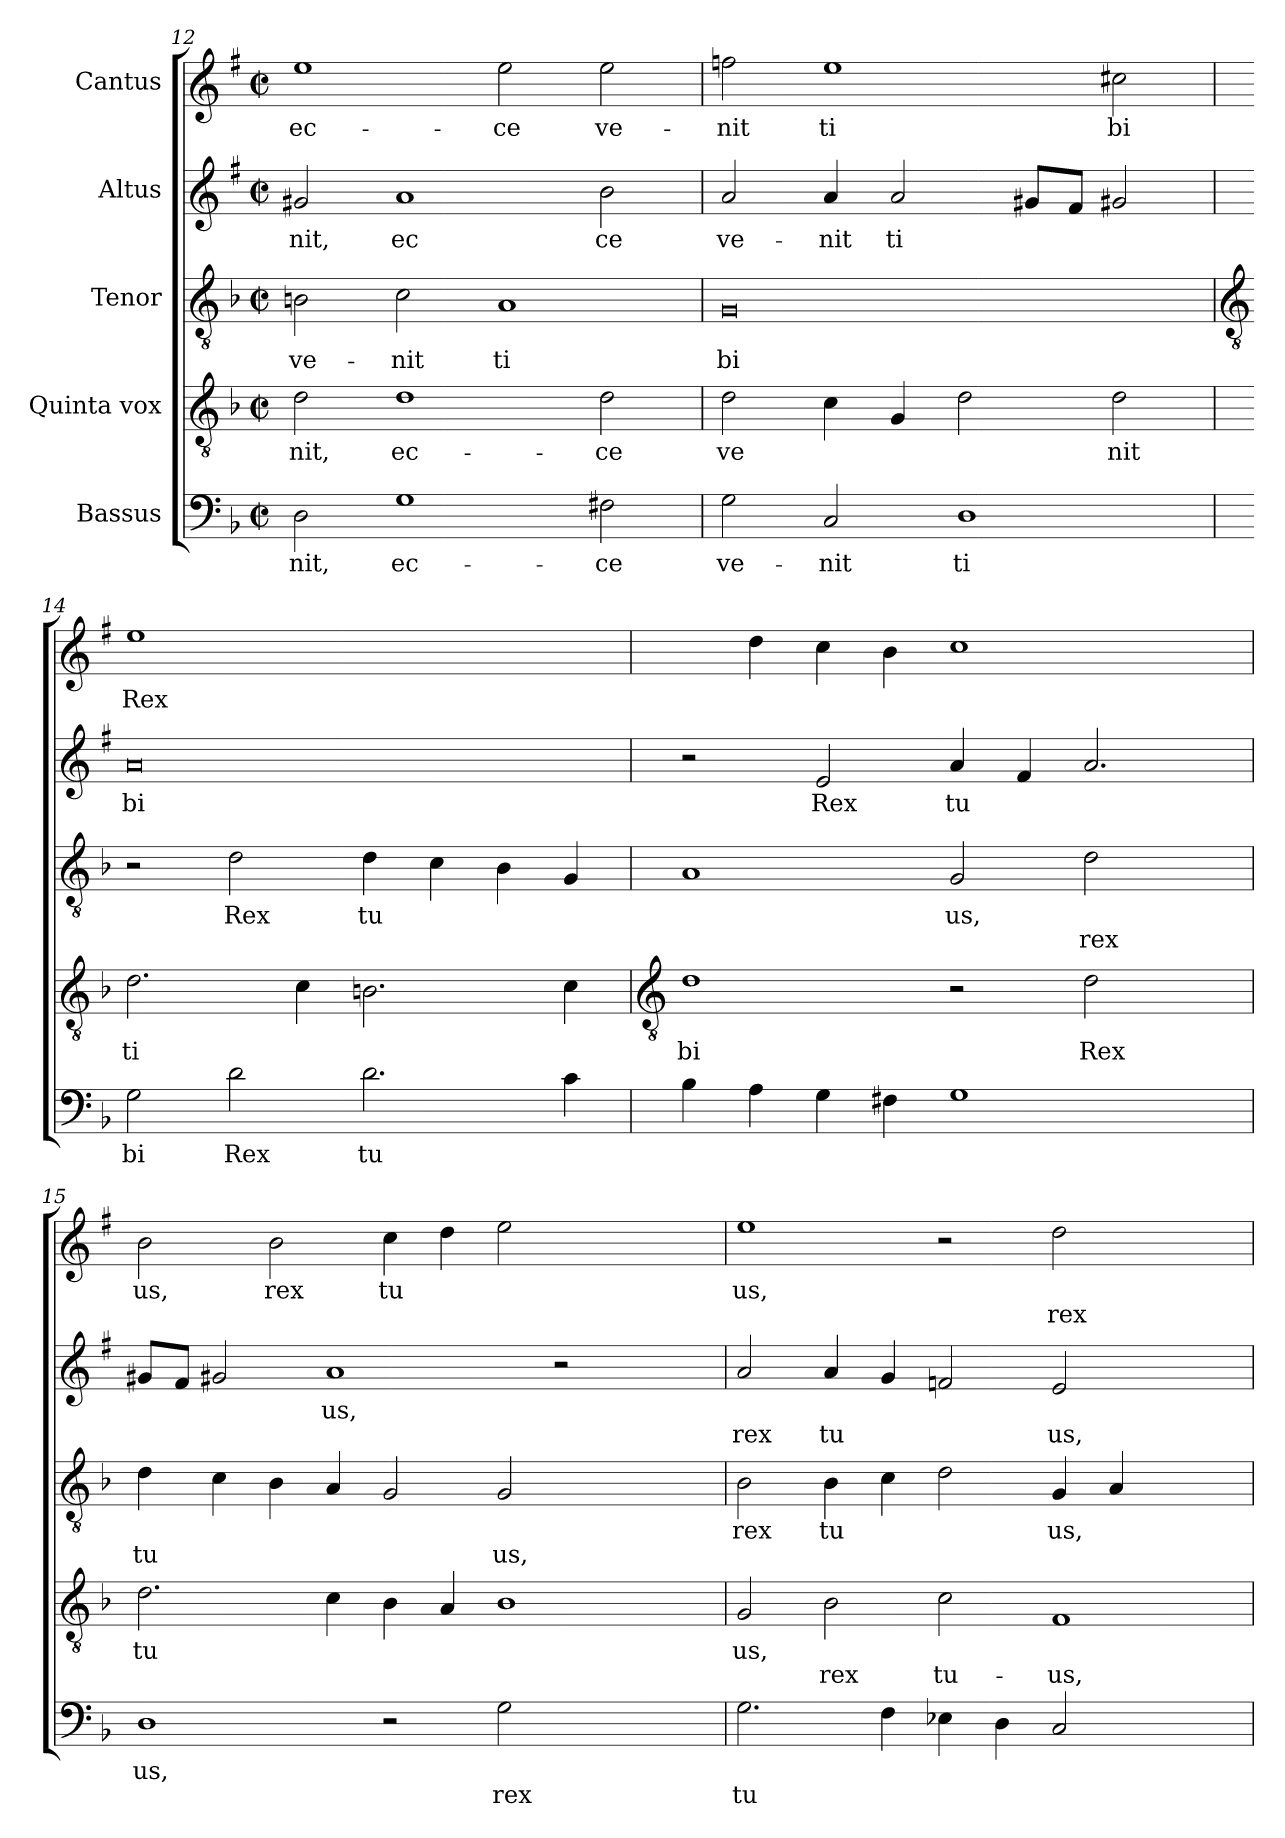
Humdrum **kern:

**kern	**text	**text	**kern	**text	**text	**kern	**text	**text	**kern	**text	**text	**kern	**text	**text
*part5	*part5	*part5	*part4	*part4	*part4	*part3	*part3	*part3	*part2	*part2	*part2	*part1	*part1	*part1
*staff5	*staff5	*staff5	*staff4	*staff4	*staff4	*staff3	*staff3	*staff3	*staff2	*staff2	*staff2	*staff1	*staff1	*staff1
*I"Bassus	*	*	*I"Quinta vox	*	*	*I"Tenor	*	*	*I"Altus	*	*	*I"Cantus	*	*
*clefF4	*	*	*clefGv2	*	*	*clefGv2	*	*	*clefG2	*	*	*clefG2	*	*
*	*	*	*	*	*	*	*	*	*ITrd1c2	*	*	*ITrd1c2	*	*
*k[b-]	*	*	*k[b-]	*	*	*k[b-]	*	*	*k[b-]	*	*	*k[b-]	*	*
*F:	*	*	*F:	*	*	*F:	*	*	*F:	*	*	*F:	*	*
*M4/2	*	*	*M4/2	*	*	*M4/2	*	*	*M4/2	*	*	*M4/2	*	*
*met(c|)	*	*	*met(c|)	*	*	*met(c|)	*	*	*met(c|)	*	*	*met(c|)	*	*
=12A	=12A	=12A	=12A	=12A	=12A	=12A	=12A	=12A	=12A	=12A	=12A	=12A	=12A	=12A
!	!LO:LY:b	!	!	!LO:LY:b	!	!	!LO:LY:b	!	!	!LO:LY:b	!	!	!LO:LY:b	!
2D	nit,	.	2d	nit,	.	2Bn	ve-	.	2f#X	nit,	.	1dd	ec-	.
!	!LO:LY:b	!	!	!LO:LY:b	!	!	!LO:LY:b	!	!	!LO:LY:b	!	!	!	!
1G	ec-	.	1d	ec-	.	2c	-nit	.	1g	ec	.	.	.	.
!	!	!	!	!	!	!	!LO:LY:b	!	!	!	!	!	!LO:LY:b	!
.	.	.	.	.	.	1A	ti	.	.	.	.	2dd	-ce	.
!	!LO:LY:b	!	!	!LO:LY:b	!	!	!	!	!	!LO:LY:b	!	!	!LO:LY:b	!
2F#X	-ce	.	2d	-ce	.	.	.	.	2a	ce	.	2dd	ve-	.
=13A	=13A	=13A	=13A	=13A	=13A	=13A	=13A	=13A	=13A	=13A	=13A	=13A	=13A	=13A
!	!LO:LY:b	!	!	!LO:LY:b	!	!	!LO:LY:b	!	!	!LO:LY:b	!	!	!LO:LY:b	!
2G	ve-	.	2d	ve	.	0G	bi	.	2g	ve-	.	2ee-X	-nit	.
!	!LO:LY:b	!	!	!	!	!	!	!	!	!LO:LY:b	!	!	!LO:LY:b	!
2C	-nit	.	4c	.	.	.	.	.	4g	-nit	.	1dd	ti	.
!	!	!	!	!	!	!	!	!	!	!LO:LY:b	!	!	!	!
.	.	.	4G	.	.	.	.	.	2g	ti	.	.	.	.
!	!LO:LY:b	!	!	!	!	!	!	!	!	!	!	!	!	!
1D	ti	.	2d	.	.	.	.	.	.	.	.	.	.	.
.	.	.	.	.	.	.	.	.	8f#L	.	.	.	.	.
.	.	.	.	.	.	.	.	.	8eJ	.	.	.	.	.
!	!	!	!	!LO:LY:b	!	!	!	!	!	!	!	!	!LO:LY:b	!
.	.	.	2d	nit	.	.	.	.	2f#X	.	.	2bn	bi	.
!!LO:LB:g=z
=14A	=14A	=14A	=14A	=14A	=14A	=14A	=14A	=14A	=14A	=14A	=14A	=14A	=14A	=14A
*	*	*	*	*	*	*clefGv2	*	*	*	*	*	*	*	*
!	!LO:LY:b	!	!	!LO:LY:b	!	!	!	!	!	!LO:LY:b	!	!	!LO:LY:b	!
2G	bi	.	2.d	ti	.	2r	.	.	0g	bi	.	1dd	Rex	.
!	!LO:LY:b	!	!	!	!	!	!LO:LY:b	!	!	!	!	!	!	!
2d	Rex	.	.	.	.	2d	Rex	.	.	.	.	.	.	.
.	.	.	4c	.	.	.	.	.	.	.	.	.	.	.
!	!LO:LY:b	!	!	!	!	!	!LO:LY:b	!	!	!	!	!	!LO:LY:b	!
2.d	tu	.	2.Bn	.	.	4d	tu	.	.	.	.	[2ddyy	tu	.
.	.	.	.	.	.	4c	.	.	.	.	.	.	.	.
.	.	.	.	.	.	4B-	.	.	.	.	.	2ryy	.	.
4c	.	.	4c	.	.	4G	.	.	.	.	.	.	.	.
!!LO:LB:g=z
=15	=15	=15	=15	=15	=15	=15	=15	=15	=15	=15	=15	=15	=15	=15
*	*	*	*clefGv2	*	*	*	*	*	*	*	*	*	*	*
!	!	!	!	!LO:LY:b	!	!	!	!	!	!	!	!	!	!
4B-	.	.	1d	bi	.	1A	.	.	2r	.	.	4ddyy]	.	.
4A	.	.	.	.	.	.	.	.	.	.	.	4cc	.	.
!	!	!	!	!	!	!	!	!	!	!LO:LY:b	!	!	!	!
4G	.	.	.	.	.	.	.	.	2d	Rex	.	4b-	.	.
4F#X	.	.	.	.	.	.	.	.	.	.	.	4a	.	.
!	!	!	!	!	!	!	!LO:LY:b	!	!	!LO:LY:b	!	!	!	!
1G	.	.	2r	.	.	2G	us,	.	4g	tu	.	1b-	.	.
.	.	.	.	.	.	.	.	.	4e	.	.	.	.	.
!	!	!	!	!LO:LY:b	!	!	!	!LO:LY:b	!	!	!	!	!	!
.	.	.	2d	Rex	.	2d	.	rex	2.g	.	.	.	.	.
4ryy	.	.	4ryy	.	.	4ryy	.	.	.	.	.	4ryy	.	.
=15A	=15A	=15A	=15A	=15A	=15A	=15A	=15A	=15A	=15A	=15A	=15A	=15A	=15A	=15A
!	!LO:LY:b	!	!	!LO:LY:b	!	!	!	!LO:LY:b	!	!	!	!	!LO:LY:b	!
1D	us,	.	2.d	tu	.	4d	.	tu	8f#L	.	.	2a	us,	.
.	.	.	.	.	.	.	.	.	8eJ	.	.	.	.	.
.	.	.	.	.	.	4c	.	.	2f#X	.	.	.	.	.
!	!	!	!	!	!	!	!	!	!	!	!	!	!LO:LY:b	!
.	.	.	.	.	.	4B-	.	.	.	.	.	2a	rex	.
!	!	!	!	!	!	!	!	!	!	!LO:LY:b	!	!	!	!
.	.	.	4c	.	.	4A	.	.	1g	us,	.	.	.	.
!	!	!	!	!	!	!	!	!	!	!	!	!	!LO:LY:b	!
2r	.	.	4B-	.	.	2G	.	.	.	.	.	4b-	tu	.
.	.	.	4A	.	.	.	.	.	.	.	.	4cc	.	.
!	!	!LO:LY:b	!	!	!	!	!	!LO:LY:b	!	!	!	!	!	!
2G	.	rex	1B-	.	.	2G	.	us,	.	.	.	2dd	.	.
.	.	.	.	.	.	.	.	.	2r	.	.	.	.	.
2ryy	.	.	.	.	.	2ryy	.	.	.	.	.	2ryy	.	.
.	.	.	.	.	.	.	.	.	4ryy	.	.	.	.	.
=16A	=16A	=16A	=16A	=16A	=16A	=16A	=16A	=16A	=16A	=16A	=16A	=16A	=16A	=16A
!	!	!LO:LY:b	!	!LO:LY:b	!	!	!LO:LY:b	!	!	!	!LO:LY:b	!	!LO:LY:b	!
2.G	.	tu	2G	us,	.	2B-	rex	.	2g	.	rex	1dd	us,	.
!	!	!	!	!	!LO:LY:b	!	!LO:LY:b	!	!	!	!LO:LY:b	!	!	!
.	.	.	2B-	.	rex	4B-	tu	.	4g	.	tu	.	.	.
4F	.	.	.	.	.	4c	.	.	4f	.	.	.	.	.
!	!	!	!	!	!LO:LY:b	!	!	!	!	!	!	!	!	!
4E-X	.	.	2c	.	tu-	2d	.	.	2e-X	.	.	2r	.	.
4D	.	.	.	.	.	.	.	.	.	.	.	.	.	.
!	!	!	!	!	!LO:LY:b	!	!LO:LY:b	!	!	!	!LO:LY:b	!	!	!LO:LY:b
2C	.	.	1F	.	-us,	4G	us,	.	2d	.	us,	2cc	.	rex
.	.	.	.	.	.	4A	.	.	.	.	.	.	.	.
2ryy	.	.	.	.	.	2ryy	.	.	2ryy	.	.	2ryy	.	.
=	=	=	=	=	=	=	=	=	=	=	=	=	=	=
*-	*-	*-	*-	*-	*-	*-	*-	*-	*-	*-	*-	*-	*-	*-
